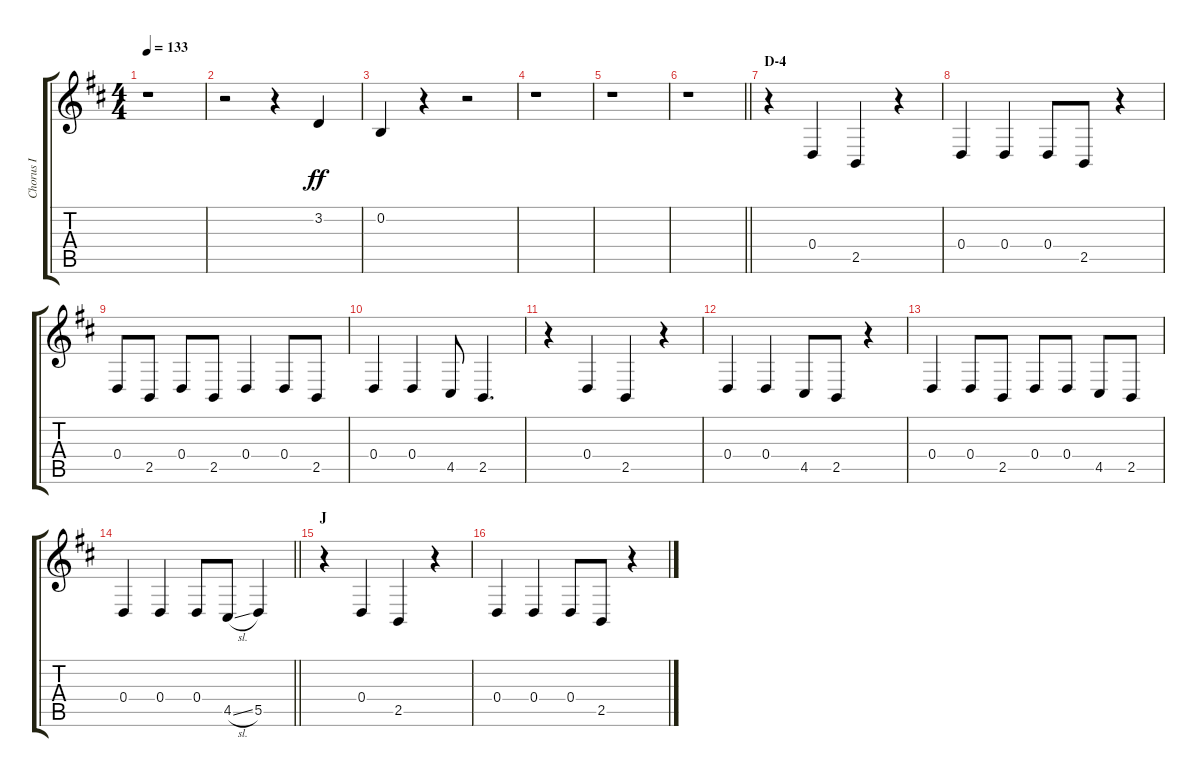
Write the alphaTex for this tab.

\track ("Chorus I" "Chorus I") {instrument voiceoohs}
\staff {score tabs}
\tuning (E4 B3 G3 D3 A2 E2) {hide}
\ts (4 4)
\tempo 133
\clef g2
\ks d
r.1{dy ff} |
r.2 r.4 3.2.4 |
0.2.4 r.4 r.2 |
r.1 |
r.1 |
\barLineRight lightlight
r.1 |
\section ("" "D-4")
r.4 0.4.4 2.5.4 r.4 |
0.4.4 0.4.4 0.4.8 2.5.8 r.4 |
0.4.8 2.5.8 0.4.8 2.5.8 0.4.4 0.4.8 2.5.8 |
0.4.4 0.4.4 4.5.8 2.5.4{d} |
r.4 0.4.4 2.5.4 r.4 |
0.4.4 0.4.4 4.5.8 2.5.8 r.4 |
0.4.4 0.4.8 2.5.8 0.4.8 0.4.8 4.5.8 2.5.8 |
\barLineRight lightlight
0.4.4 0.4.4 0.4.8 4.5{sl}.8 5.5.4 |
\section ("" "J")
r.4 0.4.4 2.5.4 r.4 |
0.4.4 0.4.4 0.4.8 2.5.8 r.4
